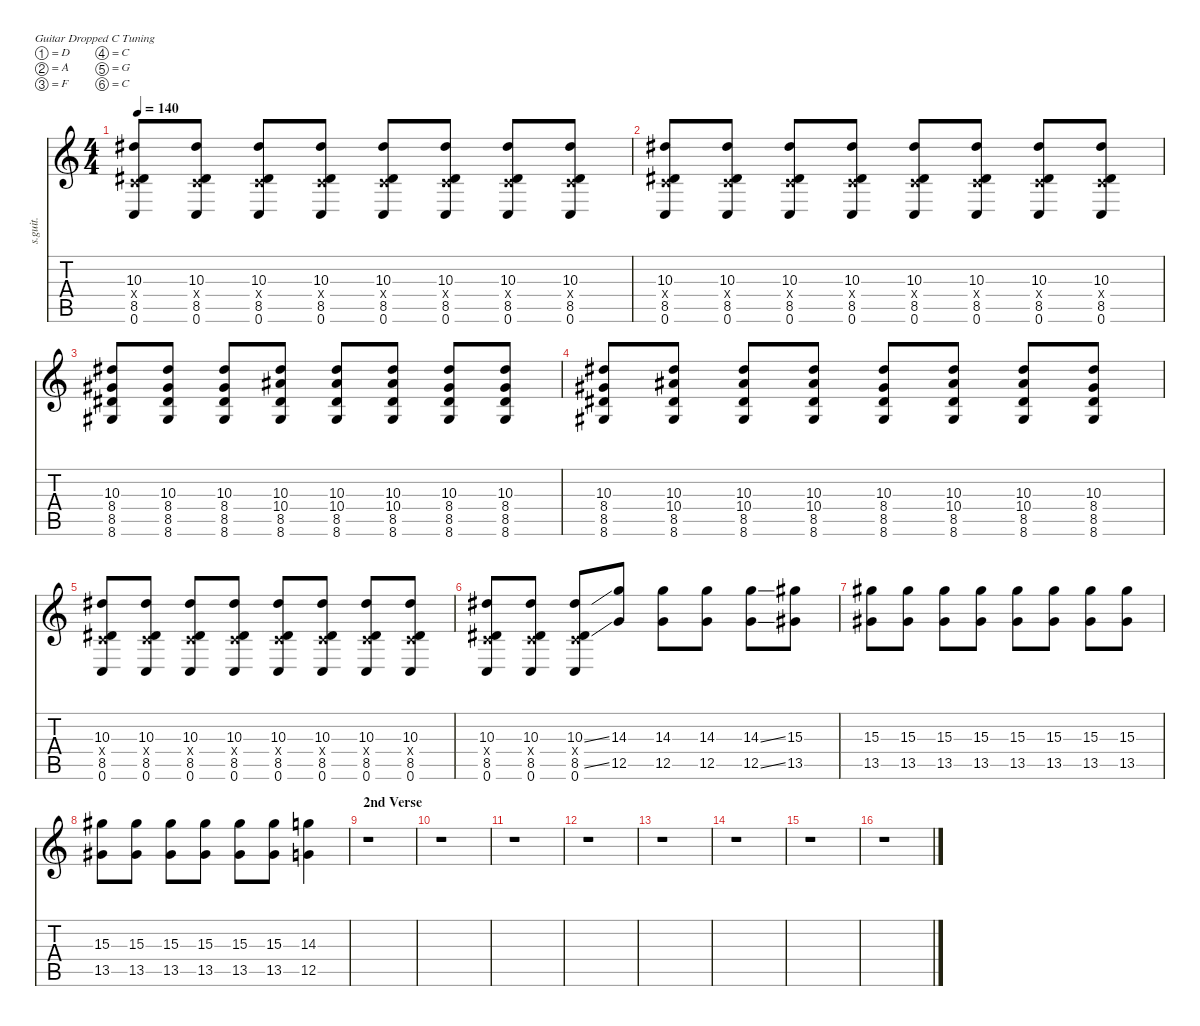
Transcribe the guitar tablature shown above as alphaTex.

\defaultSystemsLayout 4
\hideDynamics
\bracketExtendMode nobrackets
\track ("Chino Moreno" "s.guit.") {instrument distortionguitar}
\staff {score tabs}
\tuning (D4 A3 F3 C3 G2 C2)
\ts (4 4)
\tempo 140
\clef g2
\ks c
(10.3{acc #} 8.5{acc #} 0.6 0.4{x}).8{lyrics (0 "") lyrics (1 "") lyrics (2 "") lyrics (3 "") lyrics (4 "") dy fff} (10.3{acc #} 8.5{acc #} 0.6 0.4{x}).8{lyrics (0 "") lyrics (1 "") lyrics (2 "") lyrics (3 "") lyrics (4 "")} (10.3{acc #} 8.5{acc #} 0.6 0.4{x}).8{lyrics (0 "") lyrics (1 "") lyrics (2 "") lyrics (3 "") lyrics (4 "")} (10.3{acc #} 8.5{acc #} 0.6 0.4{x}).8{lyrics (0 "") lyrics (1 "") lyrics (2 "") lyrics (3 "") lyrics (4 "")} (10.3{acc #} 8.5{acc #} 0.6 0.4{x}).8{lyrics (0 "") lyrics (1 "") lyrics (2 "") lyrics (3 "") lyrics (4 "")} (10.3{acc #} 8.5{acc #} 0.6 0.4{x}).8{lyrics (0 "") lyrics (1 "") lyrics (2 "") lyrics (3 "") lyrics (4 "")} (10.3{acc #} 8.5{acc #} 0.6 0.4{x}).8{lyrics (0 "") lyrics (1 "") lyrics (2 "") lyrics (3 "") lyrics (4 "")} (10.3{acc #} 8.5{acc #} 0.6 0.4{x}).8{lyrics (0 "") lyrics (1 "") lyrics (2 "") lyrics (3 "") lyrics (4 "")} |
(10.3{acc #} 8.5{acc #} 0.6 0.4{x}).8{lyrics (0 "") lyrics (1 "") lyrics (2 "") lyrics (3 "") lyrics (4 "")} (10.3{acc #} 8.5{acc #} 0.6 0.4{x}).8{lyrics (0 "") lyrics (1 "") lyrics (2 "") lyrics (3 "") lyrics (4 "")} (10.3{acc #} 8.5{acc #} 0.6 0.4{x}).8{lyrics (0 "") lyrics (1 "") lyrics (2 "") lyrics (3 "") lyrics (4 "")} (10.3{acc #} 8.5{acc #} 0.6 0.4{x}).8{lyrics (0 "") lyrics (1 "") lyrics (2 "") lyrics (3 "") lyrics (4 "")} (10.3{acc #} 8.5{acc #} 0.6 0.4{x}).8{lyrics (0 "") lyrics (1 "") lyrics (2 "") lyrics (3 "") lyrics (4 "")} (10.3{acc #} 8.5{acc #} 0.6 0.4{x}).8{lyrics (0 "") lyrics (1 "") lyrics (2 "") lyrics (3 "") lyrics (4 "")} (10.3{acc #} 8.5{acc #} 0.6 0.4{x}).8{lyrics (0 "") lyrics (1 "") lyrics (2 "") lyrics (3 "") lyrics (4 "")} (10.3{acc #} 8.5{acc #} 0.6 0.4{x}).8{lyrics (0 "") lyrics (1 "") lyrics (2 "") lyrics (3 "") lyrics (4 "")} |
(10.3{acc #} 8.4{acc #} 8.5{acc #} 8.6{acc #}).8{lyrics (0 "") lyrics (1 "") lyrics (2 "") lyrics (3 "") lyrics (4 "")} (10.3{acc #} 8.4{acc #} 8.5{acc #} 8.6{acc #}).8{lyrics (0 "") lyrics (1 "") lyrics (2 "") lyrics (3 "") lyrics (4 "")} (10.3{acc #} 8.4{acc #} 8.5{acc #} 8.6{acc #}).8{lyrics (0 "") lyrics (1 "") lyrics (2 "") lyrics (3 "") lyrics (4 "")} (10.3{acc #} 10.4{acc #} 8.5{acc #} 8.6{acc #}).8{lyrics (0 "") lyrics (1 "") lyrics (2 "") lyrics (3 "") lyrics (4 "")} (10.3{acc #} 10.4{acc #} 8.5{acc #} 8.6{acc #}).8{lyrics (0 "") lyrics (1 "") lyrics (2 "") lyrics (3 "") lyrics (4 "")} (10.3{acc #} 10.4{acc #} 8.5{acc #} 8.6{acc #}).8{lyrics (0 "") lyrics (1 "") lyrics (2 "") lyrics (3 "") lyrics (4 "")} (10.3{acc #} 8.4{acc #} 8.5{acc #} 8.6{acc #}).8{lyrics (0 "") lyrics (1 "") lyrics (2 "") lyrics (3 "") lyrics (4 "")} (10.3{acc #} 8.4{acc #} 8.5{acc #} 8.6{acc #}).8{lyrics (0 "") lyrics (1 "") lyrics (2 "") lyrics (3 "") lyrics (4 "")} |
(10.3{acc #} 8.4{acc #} 8.5{acc #} 8.6{acc #}).8{lyrics (0 "") lyrics (1 "") lyrics (2 "") lyrics (3 "") lyrics (4 "")} (10.3{acc #} 10.4{acc #} 8.5{acc #} 8.6{acc #}).8{lyrics (0 "") lyrics (1 "") lyrics (2 "") lyrics (3 "") lyrics (4 "")} (10.3{acc #} 10.4{acc #} 8.5{acc #} 8.6{acc #}).8{lyrics (0 "") lyrics (1 "") lyrics (2 "") lyrics (3 "") lyrics (4 "")} (10.3{acc #} 10.4{acc #} 8.5{acc #} 8.6{acc #}).8{lyrics (0 "") lyrics (1 "") lyrics (2 "") lyrics (3 "") lyrics (4 "")} (10.3{acc #} 8.4{acc #} 8.5{acc #} 8.6{acc #}).8{lyrics (0 "") lyrics (1 "") lyrics (2 "") lyrics (3 "") lyrics (4 "")} (10.3{acc #} 10.4{acc #} 8.5{acc #} 8.6{acc #}).8{lyrics (0 "") lyrics (1 "") lyrics (2 "") lyrics (3 "") lyrics (4 "")} (10.3{acc #} 10.4{acc #} 8.5{acc #} 8.6{acc #}).8{lyrics (0 "") lyrics (1 "") lyrics (2 "") lyrics (3 "") lyrics (4 "")} (10.3{acc #} 8.4{acc #} 8.5{acc #} 8.6{acc #}).8{lyrics (0 "") lyrics (1 "") lyrics (2 "") lyrics (3 "") lyrics (4 "")} |
(10.3{acc #} 8.5{acc #} 0.6 0.4{x}).8{lyrics (0 "") lyrics (1 "") lyrics (2 "") lyrics (3 "") lyrics (4 "")} (10.3{acc #} 8.5{acc #} 0.6 0.4{x}).8{lyrics (0 "") lyrics (1 "") lyrics (2 "") lyrics (3 "") lyrics (4 "")} (10.3{acc #} 8.5{acc #} 0.6 0.4{x}).8{lyrics (0 "") lyrics (1 "") lyrics (2 "") lyrics (3 "") lyrics (4 "")} (10.3{acc #} 8.5{acc #} 0.6 0.4{x}).8{lyrics (0 "") lyrics (1 "") lyrics (2 "") lyrics (3 "") lyrics (4 "")} (10.3{acc #} 8.5{acc #} 0.6 0.4{x}).8{lyrics (0 "") lyrics (1 "") lyrics (2 "") lyrics (3 "") lyrics (4 "")} (10.3{acc #} 8.5{acc #} 0.6 0.4{x}).8{lyrics (0 "") lyrics (1 "") lyrics (2 "") lyrics (3 "") lyrics (4 "")} (10.3{acc #} 8.5{acc #} 0.6 0.4{x}).8{lyrics (0 "") lyrics (1 "") lyrics (2 "") lyrics (3 "") lyrics (4 "")} (10.3{acc #} 8.5{acc #} 0.6 0.4{x}).8{lyrics (0 "") lyrics (1 "") lyrics (2 "") lyrics (3 "") lyrics (4 "")} |
(10.3{acc #} 8.5{acc #} 0.6 0.4{x}).8{lyrics (0 "") lyrics (1 "") lyrics (2 "") lyrics (3 "") lyrics (4 "")} (10.3{acc #} 8.5{acc #} 0.6 0.4{x}).8{lyrics (0 "") lyrics (1 "") lyrics (2 "") lyrics (3 "") lyrics (4 "")} (10.3{ss acc #} 8.5{ss acc #} 0.6 0.4{x}).8{lyrics (0 "") lyrics (1 "") lyrics (2 "") lyrics (3 "") lyrics (4 "")} (14.3 12.5).8{lyrics (0 "") lyrics (1 "") lyrics (2 "") lyrics (3 "") lyrics (4 "")} (14.3 12.5).8{lyrics (0 "") lyrics (1 "") lyrics (2 "") lyrics (3 "") lyrics (4 "")} (14.3 12.5).8{lyrics (0 "") lyrics (1 "") lyrics (2 "") lyrics (3 "") lyrics (4 "")} (14.3{ss} 12.5{ss}).8{lyrics (0 "") lyrics (1 "") lyrics (2 "") lyrics (3 "") lyrics (4 "")} (15.3{acc #} 13.5{acc #}).8{lyrics (0 "") lyrics (1 "") lyrics (2 "") lyrics (3 "") lyrics (4 "")} |
(15.3{acc #} 13.5{acc #}).8{lyrics (0 "") lyrics (1 "") lyrics (2 "") lyrics (3 "") lyrics (4 "")} (15.3{acc #} 13.5{acc #}).8{lyrics (0 "") lyrics (1 "") lyrics (2 "") lyrics (3 "") lyrics (4 "")} (15.3{acc #} 13.5{acc #}).8{lyrics (0 "") lyrics (1 "") lyrics (2 "") lyrics (3 "") lyrics (4 "")} (15.3{acc #} 13.5{acc #}).8{lyrics (0 "") lyrics (1 "") lyrics (2 "") lyrics (3 "") lyrics (4 "")} (15.3{acc #} 13.5{acc #}).8{lyrics (0 "") lyrics (1 "") lyrics (2 "") lyrics (3 "") lyrics (4 "")} (15.3{acc #} 13.5{acc #}).8{lyrics (0 "") lyrics (1 "") lyrics (2 "") lyrics (3 "") lyrics (4 "")} (15.3{acc #} 13.5{acc #}).8{lyrics (0 "") lyrics (1 "") lyrics (2 "") lyrics (3 "") lyrics (4 "")} (15.3{acc #} 13.5{acc #}).8{lyrics (0 "") lyrics (1 "") lyrics (2 "") lyrics (3 "") lyrics (4 "")} |
(15.3{acc #} 13.5{acc #}).8{lyrics (0 "") lyrics (1 "") lyrics (2 "") lyrics (3 "") lyrics (4 "")} (15.3{acc #} 13.5{acc #}).8{lyrics (0 "") lyrics (1 "") lyrics (2 "") lyrics (3 "") lyrics (4 "")} (15.3{acc #} 13.5{acc #}).8{lyrics (0 "") lyrics (1 "") lyrics (2 "") lyrics (3 "") lyrics (4 "")} (15.3{acc #} 13.5{acc #}).8{lyrics (0 "") lyrics (1 "") lyrics (2 "") lyrics (3 "") lyrics (4 "")} (15.3{acc #} 13.5{acc #}).8{lyrics (0 "") lyrics (1 "") lyrics (2 "") lyrics (3 "") lyrics (4 "")} (15.3{acc #} 13.5{acc #}).8{lyrics (0 "") lyrics (1 "") lyrics (2 "") lyrics (3 "") lyrics (4 "")} (14.3 12.5).4{lyrics (0 "") lyrics (1 "") lyrics (2 "") lyrics (3 "") lyrics (4 "")} |
\section ("" "2nd Verse")
r.1 |
r.1 |
r.1 |
r.1 |
r.1 |
r.1 |
r.1 |
r.1
